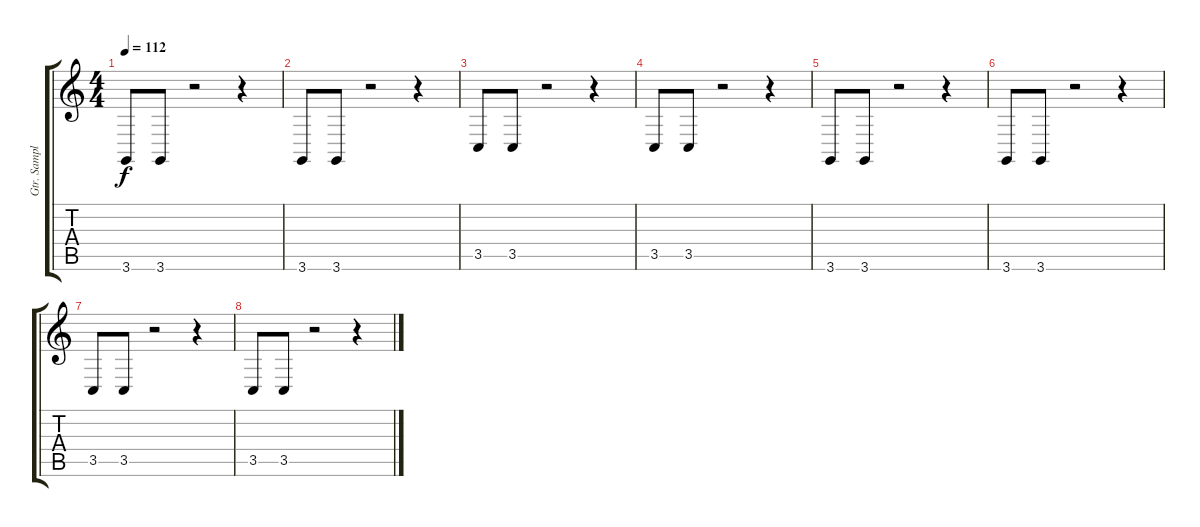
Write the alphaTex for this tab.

\track ("Gtr. Sampler" "Gtr. Sampl") {instrument lead2sawtooth}
\staff {score tabs}
\tuning (E4 B3 G3 D3 A2 E2) {hide}
\ts (4 4)
\tempo 112
\clef g2
\ks c
3.6.8{dy f} 3.6.8 r.2 r.4 |
3.6.8 3.6.8 r.2 r.4 |
3.5.8 3.5.8 r.2 r.4 |
3.5.8 3.5.8 r.2 r.4 |
3.6.8 3.6.8 r.2 r.4 |
3.6.8 3.6.8 r.2 r.4 |
3.5.8 3.5.8 r.2 r.4 |
3.5.8 3.5.8 r.2 r.4
